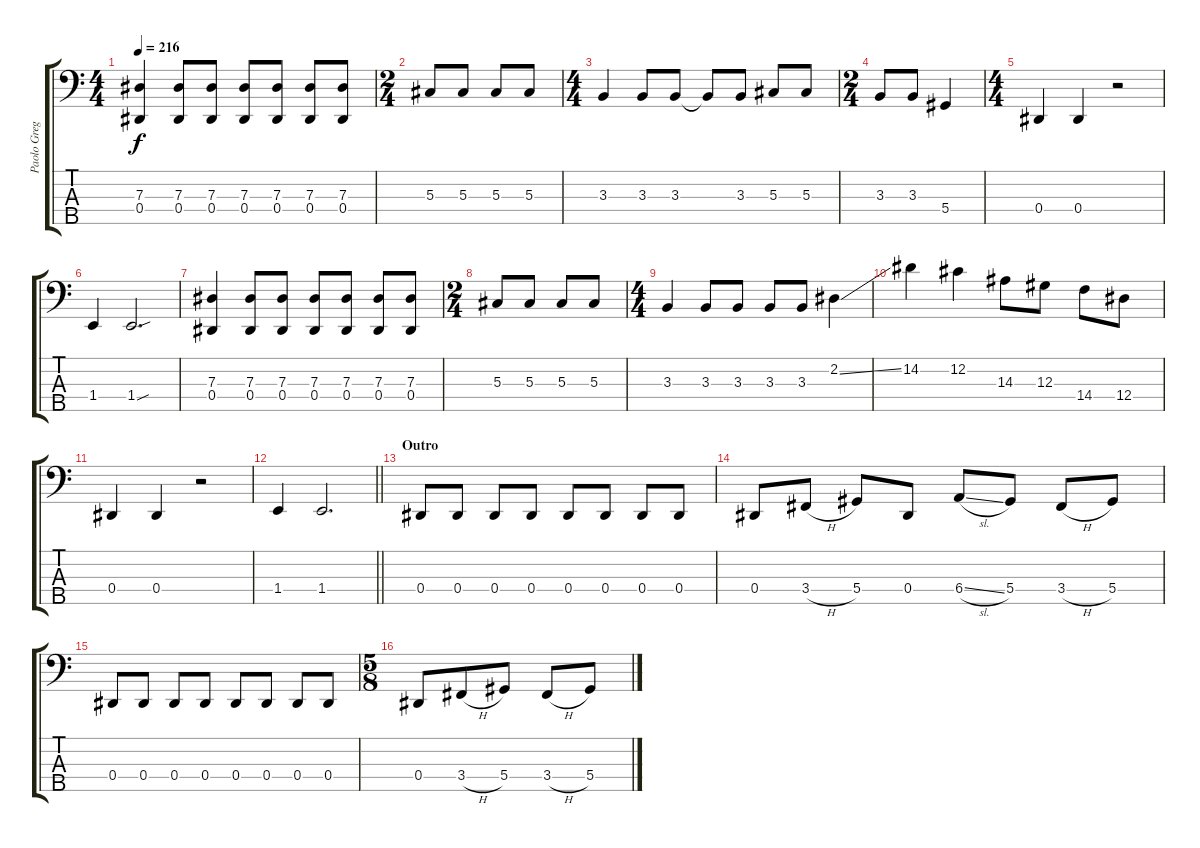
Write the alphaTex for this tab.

\track ("Paolo Gregoletto (Bass Guitar)" "Paolo Greg") {instrument electricbasspick}
\staff {score tabs}
\tuning (Gb2 Db2 Ab1 Eb1 Bb0) {hide}
\ts (4 4)
\tempo 216
\clef f4
\ks c
(7.3 0.4).4{dy f} (7.3 0.4).8 (7.3 0.4).8 (7.3 0.4).8 (7.3 0.4).8 (7.3 0.4).8 (7.3 0.4).8 |
\ts (2 4)
5.3.8 5.3.8 5.3.8 5.3.8 |
\ts (4 4)
3.3.4 3.3.8 3.3.8 3.3{t}.8 3.3.8 5.3.8 5.3.8 |
\ts (2 4)
3.3.8 3.3.8 5.4.4 |
\ts (4 4)
0.4.4 0.4.4 r.2 |
1.4.4 1.4{sou}.2{d} |
(7.3 0.4).4 (7.3 0.4).8 (7.3 0.4).8 (7.3 0.4).8 (7.3 0.4).8 (7.3 0.4).8 (7.3 0.4).8 |
\ts (2 4)
5.3.8 5.3.8 5.3.8 5.3.8 |
\ts (4 4)
3.3.4 3.3.8 3.3.8 3.3.8 3.3.8 2.2{ss}.4 |
14.2.4 12.2.4 14.3.8 12.3.8 14.4.8 12.4.8 |
0.4.4 0.4.4 r.2 |
\barLineRight lightlight
1.4.4 1.4.2{d} |
\section ("" "Outro")
0.4.8 0.4.8 0.4.8 0.4.8 0.4.8 0.4.8 0.4.8 0.4.8 |
0.4.8 3.4{h}.8 5.4.8 0.4.8 6.4{sl}.8 5.4.8 3.4{h}.8 5.4.8 |
0.4.8 0.4.8 0.4.8 0.4.8 0.4.8 0.4.8 0.4.8 0.4.8 |
\ts (5 8)
0.4.8 3.4{h}.8 5.4.8 3.4{h}.8 5.4.8
